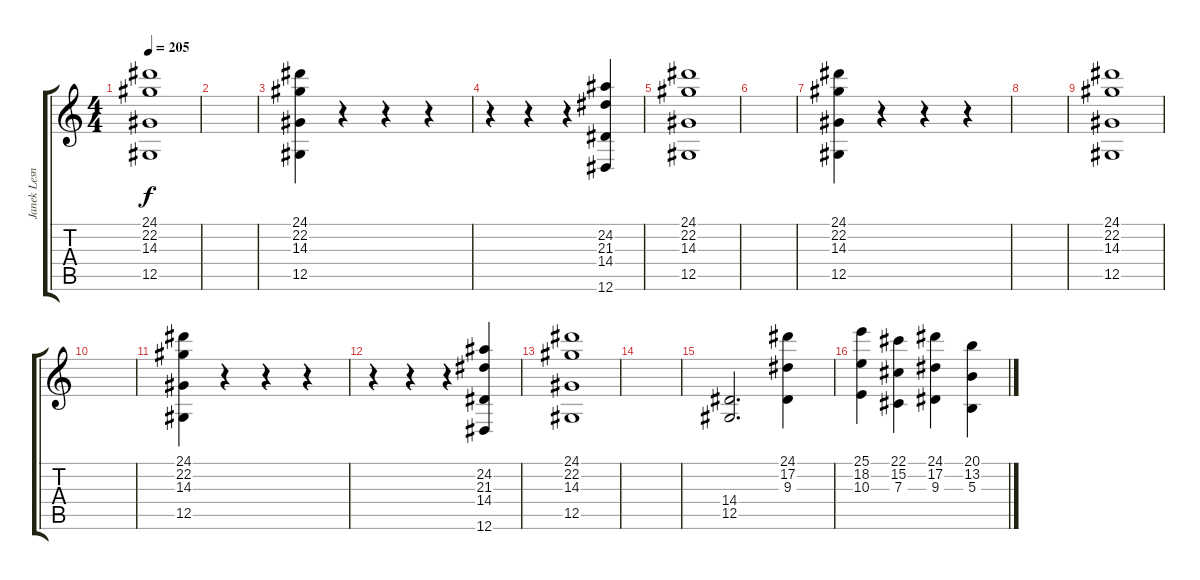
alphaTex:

\track ("Janek Lesniak" "Janek Lesn") {instrument harpsichord}
\staff {score tabs}
\tuning (Eb4 Bb3 Gb3 Db3 Ab2 Eb2) {hide}
\ts (4 4)
\tempo 205
\clef g2
\ks c
(24.1 22.2 14.3 12.5).1{dy f} |
|
(24.1 22.2 14.3 12.5).4 r.4 r.4 r.4 |
r.4 r.4 r.4 (24.2 21.3 14.4 12.6).4 |
(24.1 22.2 14.3 12.5).1 |
|
(24.1 22.2 14.3 12.5).4 r.4 r.4 r.4 |
|
(24.1 22.2 14.3 12.5).1 |
|
(24.1 22.2 14.3 12.5).4 r.4 r.4 r.4 |
r.4 r.4 r.4 (24.2 21.3 14.4 12.6).4 |
(24.1 22.2 14.3 12.5).1 |
|
(14.4 12.5).2{d volume 10 instrument stringensemble1} (24.1 17.2 9.3).4 |
(25.1 18.2 10.3).4 (22.1 15.2 7.3).4 (24.1 17.2 9.3).4 (20.1 13.2 5.3).4
